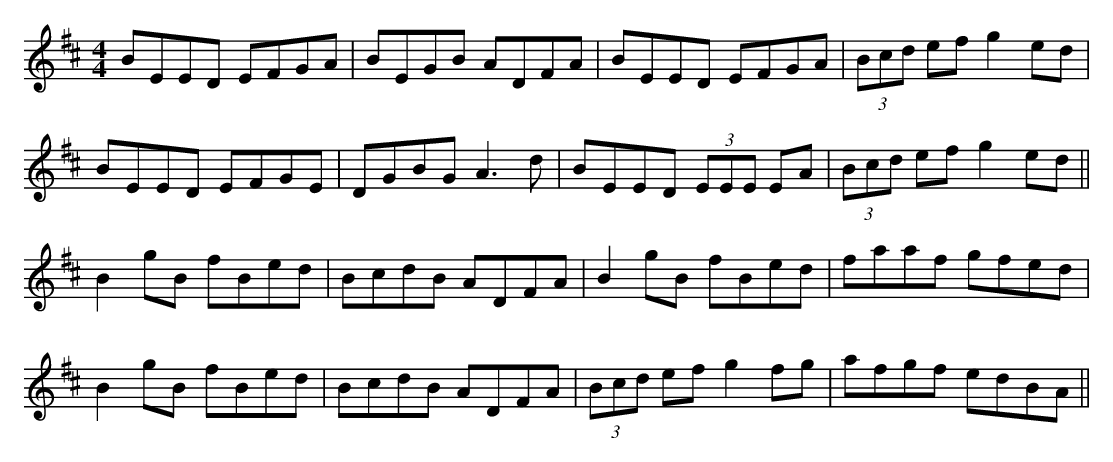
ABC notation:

X:1
M:4/4
K:Edor
BEED EFGA|BEGB ADFA|BEED EFGA|(3Bcd ef g2ed|
BEED EFGE|DGBG A3d|BEED (3EEE EA|(3Bcd ef g2ed||
B2gB fBed|BcdB ADFA|B2gB fBed|faaf gfed|
B2gB fBed|BcdB ADFA|(3Bcd ef g2fg|afgf edBA||
